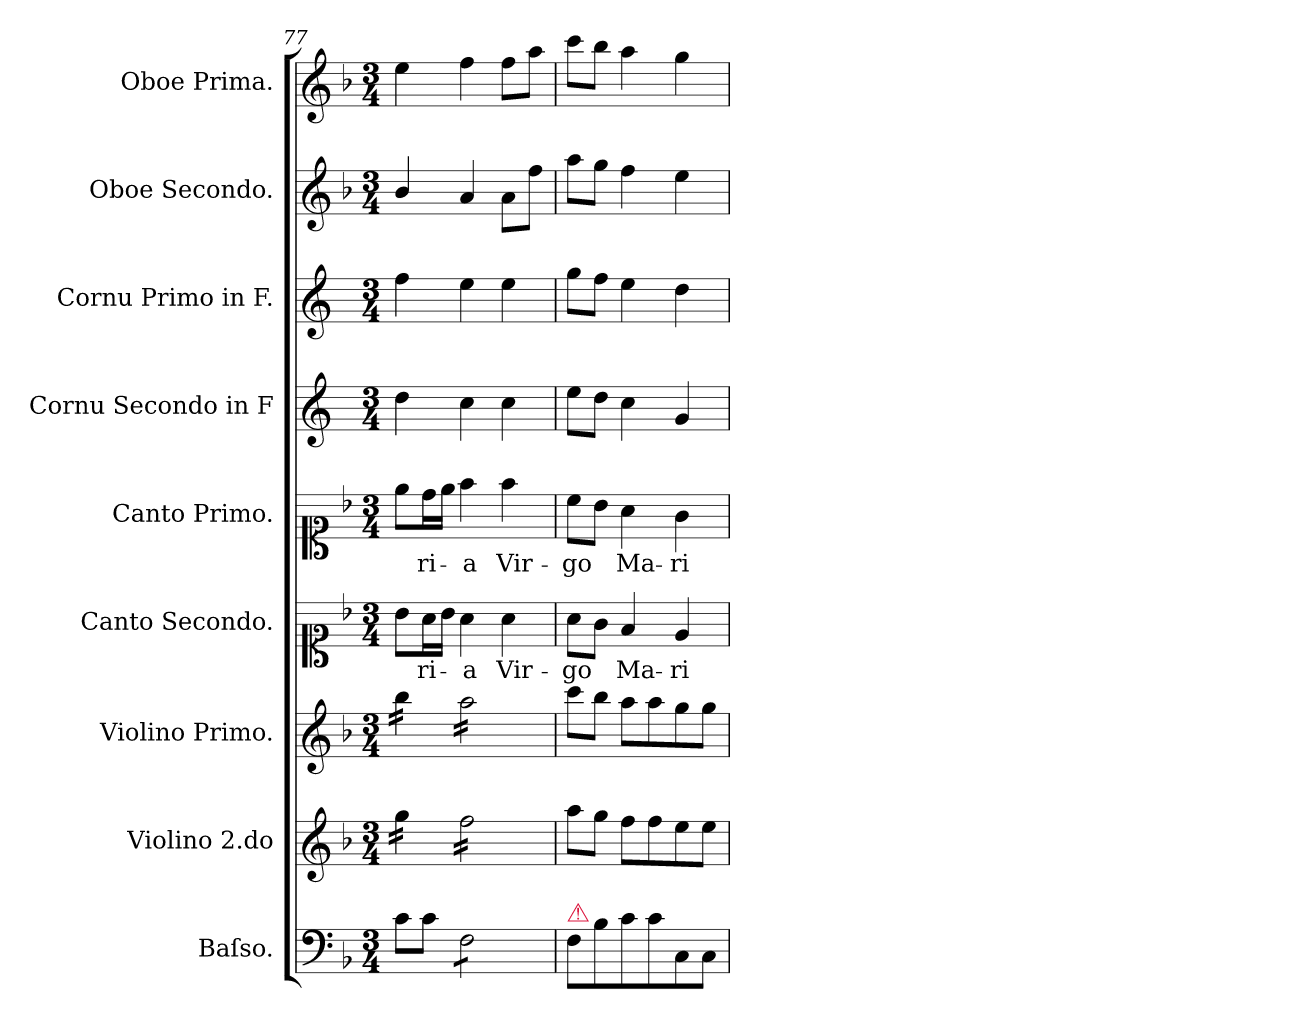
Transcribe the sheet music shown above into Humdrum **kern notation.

**kern	**kern	**kern	**kern	**text	**kern	**text	**kern	**kern	**kern	**kern
*part9	*part8	*part7	*part6	*part6	*part5	*part5	*part4	*part3	*part2	*part1
*staff9	*staff8	*staff7	*staff6	*staff6	*staff5	*staff5	*staff4	*staff3	*staff2	*staff1
*I"Baſso.	*I"Violino 2.do	*I"Violino Primo.	*I"Canto Secondo.	*	*I"Canto Primo.	*	*I"Cornu Secondo in F	*I"Cornu Primo in F.	*I"Oboe Secondo.	*I"Oboe Prima.
*I'B	*	*I'Vn I	*	*	*	*	*	*I'Cor I in F	*	*I'Ob I
*clefF4	*clefG2	*clefG2	*clefC1	*	*clefC1	*	*clefG2	*clefG2	*clefG2	*clefG2
*	*	*	*	*	*	*	*ITrd4c7	*ITrd4c7	*	*
*k[b-]	*k[b-]	*k[b-]	*k[b-]	*	*k[b-]	*	*k[b-]	*k[b-]	*k[b-]	*k[b-]
*F:	*F:	*F:	*F:	*	*F:	*	*	*	*F:	*F:
*M3/4	*M3/4	*M3/4	*M3/4	*	*M3/4	*	*M3/4	*M3/4	*M3/4	*M3/4
=77	=77	=77	=77	=77	=77	=77	=77	=77	=77	=77
*	*tremolo	*	*	*	*	*	*	*	*	*
*	*	*tremolo	*	*	*	*	*	*	*	*
8c\L	16gg\LL	16bb-\LL	8b-\L	.	8ee\L	.	4g\	4b-\	4b-/	4ee\
.	16gg\	16bb-\	.	.	.	.	.	.	.	.
8c\J	16gg\	16bb-\	16a\L	-ri-	16dd\L	-ri-	.	.	.	.
.	16gg\JJ	16bb-\JJ	16b-\JJ	.	16ee\JJ	.	.	.	.	.
*tremolo	*	*	*	*	*	*	*	*	*	*
8F\L	16ff\LL	16aa\LL	4a\	-a	4ff\	-a	4f\	4a\	4a/	4ff\
.	16ff\	16aa\	.	.	.	.	.	.	.	.
8F\	16ff\	16aa\	.	.	.	.	.	.	.	.
.	16ff\	16aa\	.	.	.	.	.	.	.	.
8F\	16ff\	16aa\	4a\	Vir-	4ff\	Vir-	4f\	4a\	8a\L	8ff\L
.	16ff\	16aa\	.	.	.	.	.	.	.	.
8F\J	16ff\	16aa\	.	.	.	.	.	.	8ff\J	8aa\J
*Xtremolo	*	*	*	*	*	*	*	*	*	*
.	16ff\JJ	16aa\JJ	.	.	.	.	.	.	.	.
*	*	*Xtremolo	*	*	*	*	*	*	*	*
*	*Xtremolo	*	*	*	*	*	*	*	*	*
=78	=78	=78	=78	=78	=78	=78	=78	=78	=78	=78
!LO:TX:a:color=crimson:t=⚠	!	!	!	!	!	!	!	!	!	!
8F\L	8aa\L	8ccc\L	8a\L	-go	8cc\L	-go	8a\L	8cc\L	8aa\L	8ccc\L
8B-\	8gg\J	8bb-\J	8g\J	.	8b-\J	.	8g\J	8b-\J	8gg\J	8bb-\J
8c\	8ff\L	8aa\L	4f/	Ma-	4a\	Ma-	4f\	4a\	4ff\	4aa\
8c\	8ff\	8aa\	.	.	.	.	.	.	.	.
8C/	8ee\	8gg\	4e/	-ri-	4g\	-ri-	4c/	4g\	4ee\	4gg\
8C/J	8ee\J	8gg\J	.	.	.	.	.	.	.	.
=	=	=	=	=	=	=	=	=	=	=
*-	*-	*-	*-	*-	*-	*-	*-	*-	*-	*-
